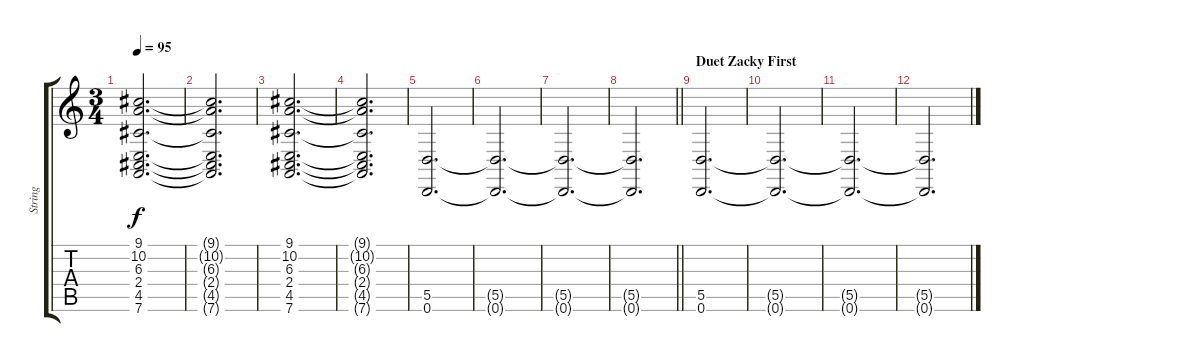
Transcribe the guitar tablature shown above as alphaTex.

\track ("String" "String") {instrument stringensemble1}
\staff {score tabs}
\tuning (E4 B3 G3 D3 A2 D2) {hide}
\ts (3 4)
\tempo 95
\clef g2
\ks c
(9.1 10.2 6.3 2.4 4.5 7.6).2{d dy f} |
(9.1{t} 10.2{t} 6.3{t} 2.4{t} 4.5{t} 7.6{t}).2{d} |
(9.1 10.2 6.3 2.4 4.5 7.6).2{d} |
(9.1{t} 10.2{t} 6.3{t} 2.4{t} 4.5{t} 7.6{t}).2{d} |
(5.5 0.6).2{d volume 12 instrument choiraahs} |
(5.5{t} 0.6{t}).2{d} |
(5.5{t} 0.6{t}).2{d} |
\barLineRight lightlight
(5.5{t} 0.6{t}).2{d} |
\section ("" "Duet Zacky First")
(5.5 0.6).2{d} |
(5.5{t} 0.6{t}).2{d} |
(5.5{t} 0.6{t}).2{d} |
(5.5{t} 0.6{t}).2{d}
